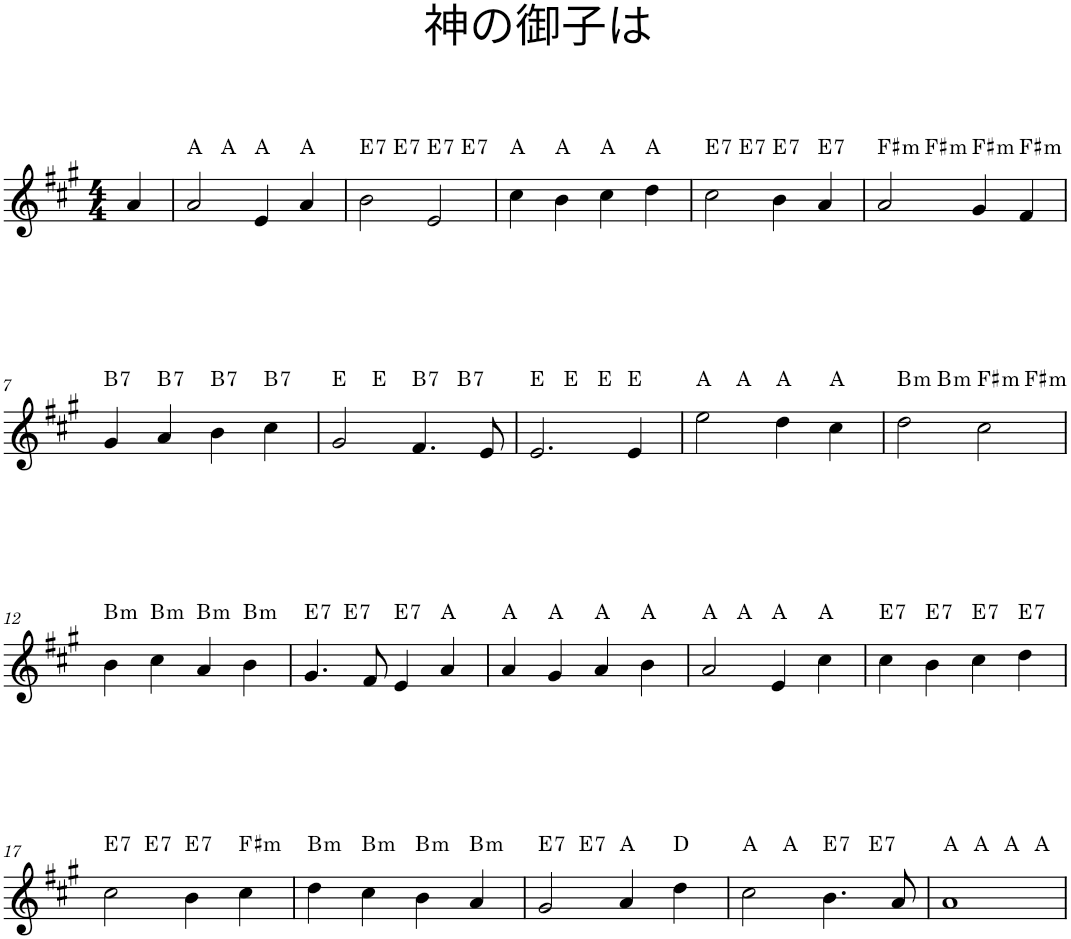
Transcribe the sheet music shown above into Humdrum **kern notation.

**kern	**harte
*part1	*part1
*staff1	*
*I"Piano	*
*I'Pno.	*
*clefG2	*
*k[f#c#g#]	*
*A:	*
*M4/4	*
=1	=1
4a/	.
=2	=2
*^	*
2a/	4ryy	A:maj
.	2.ryy	A:maj
4e/	.	A:maj
4a/	.	A:maj
=3	=3	=3
!	!	!LO:H:kt=7
*	*^	*
2b\	4ryy	2.ryy	E:7
!	!	!	!LO:H:kt=7
.	2.ryy	.	E:7
!	!	!	!LO:H:kt=7
2e/	.	.	E:7
!	!	!	!LO:H:kt=7
.	.	4ryy	E:7
*v	*v	*v	*
=4	=4
4cc#\	A:maj
4b\	A:maj
4cc#\	A:maj
4dd\	A:maj
=5	=5
!	!LO:H:kt=7
*^	*
2cc#\	4ryy	E:7
!	!	!LO:H:kt=7
.	2.ryy	E:7
!	!	!LO:H:kt=7
4b\	.	E:7
!	!	!LO:H:kt=7
4a/	.	E:7
=6	=6	=6
!	!	!LO:H:kt=m
2a/	4ryy	F#:min
!	!	!LO:H:kt=m
.	2.ryy	F#:min
!	!	!LO:H:kt=m
4g#/	.	F#:min
!	!	!LO:H:kt=m
4f#/	.	F#:min
!!LO:LB:g=z	!!
=7	=7	=7
!	!	!LO:H:kt=7
*v	*v	*
4g#/	B:7
!	!LO:H:kt=7
4a/	B:7
!	!LO:H:kt=7
4b\	B:7
!	!LO:H:kt=7
4cc#\	B:7
=8	=8
*^	*
*	*^	*
2g#/	4ryy	2.ryy	E:maj
.	2.ryy	.	E:maj
!	!	!	!LO:H:kt=7
4.f#/	.	.	B:7
!	!	!	!LO:H:kt=7
.	.	4ryy	B:7
8e/	.	.	.
=9	=9	=9	=9
2.e/	4ryy	2ryy	E:maj
.	2.ryy	.	E:maj
.	.	2ryy	E:maj
4e/	.	.	E:maj
*	*v	*v	*
=10	=10	=10
2ee\	4ryy	A:maj
.	2.ryy	A:maj
4dd\	.	A:maj
4cc#\	.	A:maj
=11	=11	=11
!	!	!LO:H:kt=m
*	*^	*
2dd\	4ryy	2.ryy	B:min
!	!	!	!LO:H:kt=m
.	2.ryy	.	B:min
!	!	!	!LO:H:kt=m
2cc#\	.	.	F#:min
!	!	!	!LO:H:kt=m
.	.	4ryy	F#:min
!!LO:LB:g=z	!!	!!
=12	=12	=12	=12
!	!	!	!LO:H:kt=m
*v	*v	*v	*
4b\	B:min
!	!LO:H:kt=m
4cc#\	B:min
!	!LO:H:kt=m
4a/	B:min
!	!LO:H:kt=m
4b\	B:min
=13	=13
!	!LO:H:kt=7
*^	*
4.g#/	4ryy	E:7
!	!	!LO:H:kt=7
.	2.ryy	E:7
8f#/	.	.
!	!	!LO:H:kt=7
4e/	.	E:7
4a/	.	A:maj
*v	*v	*
=14	=14
4a/	A:maj
4g#/	A:maj
4a/	A:maj
4b\	A:maj
=15	=15
*^	*
2a/	4ryy	A:maj
.	2.ryy	A:maj
4e/	.	A:maj
4cc#\	.	A:maj
=16	=16	=16
!	!	!LO:H:kt=7
*v	*v	*
4cc#\	E:7
!	!LO:H:kt=7
4b\	E:7
!	!LO:H:kt=7
4cc#\	E:7
!	!LO:H:kt=7
4dd\	E:7
!!LO:LB:g=z
=17	=17
!	!LO:H:kt=7
*^	*
2cc#\	4ryy	E:7
!	!	!LO:H:kt=7
.	2.ryy	E:7
!	!	!LO:H:kt=7
4b\	.	E:7
!	!	!LO:H:kt=♯m
4cc#\	.	.
=18	=18	=18
!	!	!LO:H:kt=m
*v	*v	*
4dd\	B:min
!	!LO:H:kt=m
4cc#\	B:min
!	!LO:H:kt=m
4b\	B:min
!	!LO:H:kt=m
4a/	B:min
=19	=19
!	!LO:H:kt=7
*^	*
2g#/	4ryy	E:7
!	!	!LO:H:kt=7
.	2.ryy	E:7
4a/	.	A:maj
4dd\	.	D:maj
=20	=20	=20
*	*^	*
2cc#\	4ryy	2.ryy	A:maj
.	2.ryy	.	A:maj
!	!	!	!LO:H:kt=7
4.b\	.	.	E:7
!	!	!	!LO:H:kt=7
.	.	4ryy	E:7
8a/	.	.	.
=21	=21	=21	=21
*	*	*^	*
1a	4ryy	2ryy	2.ryy	A:maj
.	2.ryy	.	.	A:maj
.	.	2ryy	.	A:maj
.	.	.	4ryy	A:maj
*v	*v	*v	*v	*
=	=
*-	*-
